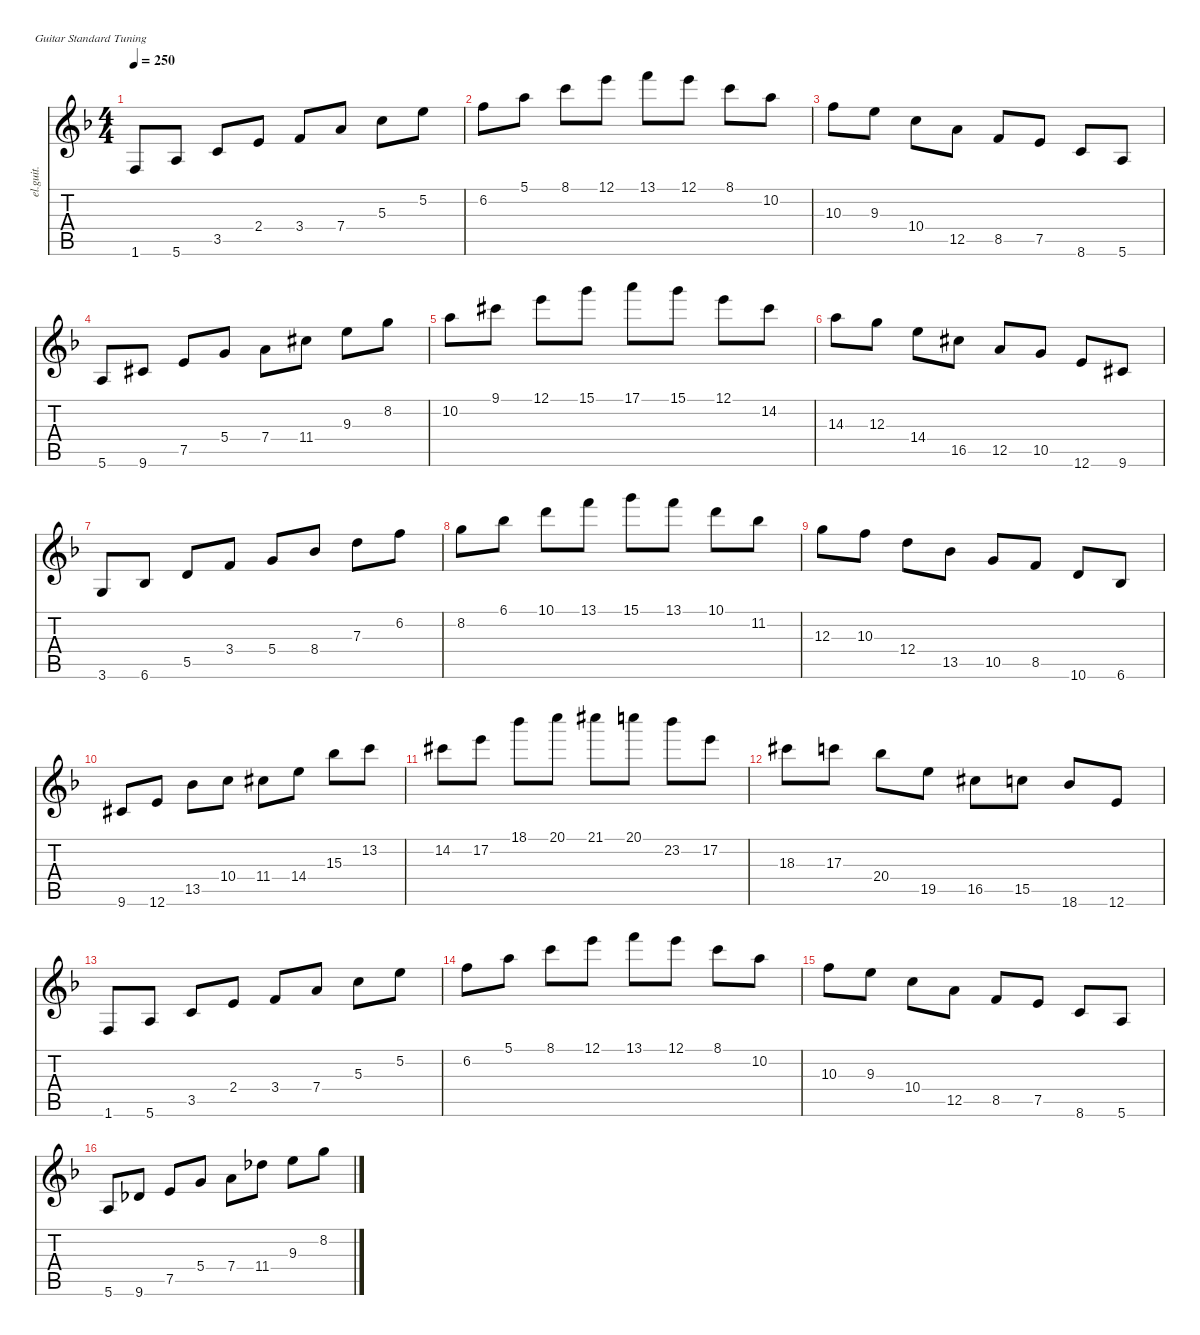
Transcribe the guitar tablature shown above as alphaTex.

\defaultSystemsLayout 4
\hideDynamics
\bracketExtendMode nobrackets
\otherSystemsTrackNameOrientation horizontal
\track ("Electric Guitar (Clean)" "el.guit.") {instrument electricguitarclean}
\staff {score tabs}
\tuning (E4 B3 G3 D3 A2 E2)
\ts (4 4)
\tempo 250
\clef g2
\ks f
1.6{acc forcenatural}.8{dy mf instrument electricguitarclean beam Up} 5.6{acc forcenatural}.8{beam Up} 3.5{acc forcenatural}.8{beam Up} 2.4{acc forcenatural}.8{beam Up} 3.4{acc forcenatural}.8{beam Up} 7.4{acc forcenatural}.8{beam Up} 5.3{acc forcenatural}.8{beam Down} 5.2{acc forcenatural}.8{beam Down} |
6.2{acc forcenatural}.8{beam Down} 5.1{acc forcenatural}.8{beam Down} 8.1{acc forcenatural}.8{beam Down} 12.1{acc forcenatural}.8{beam Down} 13.1{acc forcenatural}.8{beam Down} 12.1{acc forcenatural}.8{beam Down} 8.1{acc forcenatural}.8{beam Down} 10.2{acc forcenatural}.8{beam Down} |
10.3{acc forcenatural}.8{beam Down} 9.3{acc forcenatural}.8{beam Down} 10.4{acc forcenatural}.8{beam Down} 12.5{acc forcenatural}.8{beam Down} 8.5{acc forcenatural}.8{beam Up} 7.5{acc forcenatural}.8{beam Up} 8.6{acc forcenatural}.8{beam Up} 5.6{acc forcenatural}.8{beam Up} |
5.6{acc forcenatural}.8{beam Up} 9.6{acc #}.8{beam Up} 7.5{acc forcenatural}.8{beam Up} 5.4{acc forcenatural}.8{beam Up} 7.4{acc forcenatural}.8{beam Down} 11.4{acc #}.8{beam Down} 9.3{acc forcenatural}.8{beam Down} 8.2{acc forcenatural}.8{beam Down} |
10.2{acc forcenatural}.8{beam Down} 9.1{acc #}.8{beam Down} 12.1{acc forcenatural}.8{beam Down} 15.1{acc forcenatural}.8{beam Down} 17.1{acc forcenatural}.8{beam Down} 15.1{acc forcenatural}.8{beam Down} 12.1{acc forcenatural}.8{beam Down} 14.2{acc #}.8{beam Down} |
14.3{acc forcenatural}.8{beam Down} 12.3{acc forcenatural}.8{beam Down} 14.4{acc forcenatural}.8{beam Down} 16.5{acc #}.8{beam Down} 12.5{acc forcenatural}.8{beam Up} 10.5{acc forcenatural}.8{beam Up} 12.6{acc forcenatural}.8{beam Up} 9.6{acc #}.8{beam Up} |
3.6{acc forcenatural}.8{beam Up} 6.6{acc b}.8{beam Up} 5.5{acc forcenatural}.8{beam Up} 3.4{acc forcenatural}.8{beam Up} 5.4{acc forcenatural}.8{beam Up} 8.4{acc b}.8{beam Up} 7.3{acc forcenatural}.8{beam Down} 6.2{acc forcenatural}.8{beam Down} |
8.2{acc forcenatural}.8{beam Down} 6.1{acc b}.8{beam Down} 10.1{acc forcenatural}.8{beam Down} 13.1{acc forcenatural}.8{beam Down} 15.1{acc forcenatural}.8{beam Down} 13.1{acc forcenatural}.8{beam Down} 10.1{acc forcenatural}.8{beam Down} 11.2{acc b}.8{beam Down} |
12.3{acc forcenatural}.8{beam Down} 10.3{acc forcenatural}.8{beam Down} 12.4{acc forcenatural}.8{beam Down} 13.5{acc b}.8{beam Down} 10.5{acc forcenatural}.8{beam Up} 8.5{acc forcenatural}.8{beam Up} 10.6{acc forcenatural}.8{beam Up} 6.6{acc b}.8{beam Up} |
9.6{acc #}.8{beam Up} 12.6{acc forcenatural}.8{beam Up} 13.5{acc b}.8{beam Down} 10.4{acc forcenatural}.8{beam Down} 11.4{acc #}.8{beam Down} 14.4{acc forcenatural}.8{beam Down} 15.3{acc b}.8{beam Down} 13.2{acc forcenatural}.8{beam Down} |
14.2{acc #}.8{beam Down} 17.2{acc forcenatural}.8{beam Down} 18.1{acc b}.8{beam Down} 20.1{acc forcenatural}.8{beam Down} 21.1{acc #}.8{beam Down} 20.1{acc forcenatural}.8{beam Down} 23.2{acc b}.8{beam Down} 17.2{acc forcenatural}.8{beam Down} |
18.3{acc #}.8{beam Down} 17.3{acc forcenatural}.8{beam Down} 20.4{acc b}.8{beam Down} 19.5{acc forcenatural}.8{beam Down} 16.5{acc #}.8{beam Down} 15.5{acc forcenatural}.8{beam Down} 18.6{acc b}.8{beam Up} 12.6{acc forcenatural}.8{beam Up} |
1.6{acc forcenatural}.8{beam Up} 5.6{acc forcenatural}.8{beam Up} 3.5{acc forcenatural}.8{beam Up} 2.4{acc forcenatural}.8{beam Up} 3.4{acc forcenatural}.8{beam Up} 7.4{acc forcenatural}.8{beam Up} 5.3{acc forcenatural}.8{beam Down} 5.2{acc forcenatural}.8{beam Down} |
6.2{acc forcenatural}.8{beam Down} 5.1{acc forcenatural}.8{beam Down} 8.1{acc forcenatural}.8{beam Down} 12.1{acc forcenatural}.8{beam Down} 13.1{acc forcenatural}.8{beam Down} 12.1{acc forcenatural}.8{beam Down} 8.1{acc forcenatural}.8{beam Down} 10.2{acc forcenatural}.8{beam Down} |
10.3{acc forcenatural}.8{beam Down} 9.3{acc forcenatural}.8{beam Down} 10.4{acc forcenatural}.8{beam Down} 12.5{acc forcenatural}.8{beam Down} 8.5{acc forcenatural}.8{beam Up} 7.5{acc forcenatural}.8{beam Up} 8.6{acc forcenatural}.8{beam Up} 5.6{acc forcenatural}.8{beam Up} |
5.6{acc forcenatural}.8{beam Up} 9.6{acc b}.8{beam Up} 7.5{acc forcenatural}.8{beam Up} 5.4{acc forcenatural}.8{beam Up} 7.4{acc forcenatural}.8{beam Down} 11.4{acc b}.8{beam Down} 9.3{acc forcenatural}.8{beam Down} 8.2{acc forcenatural}.8{beam Down}
